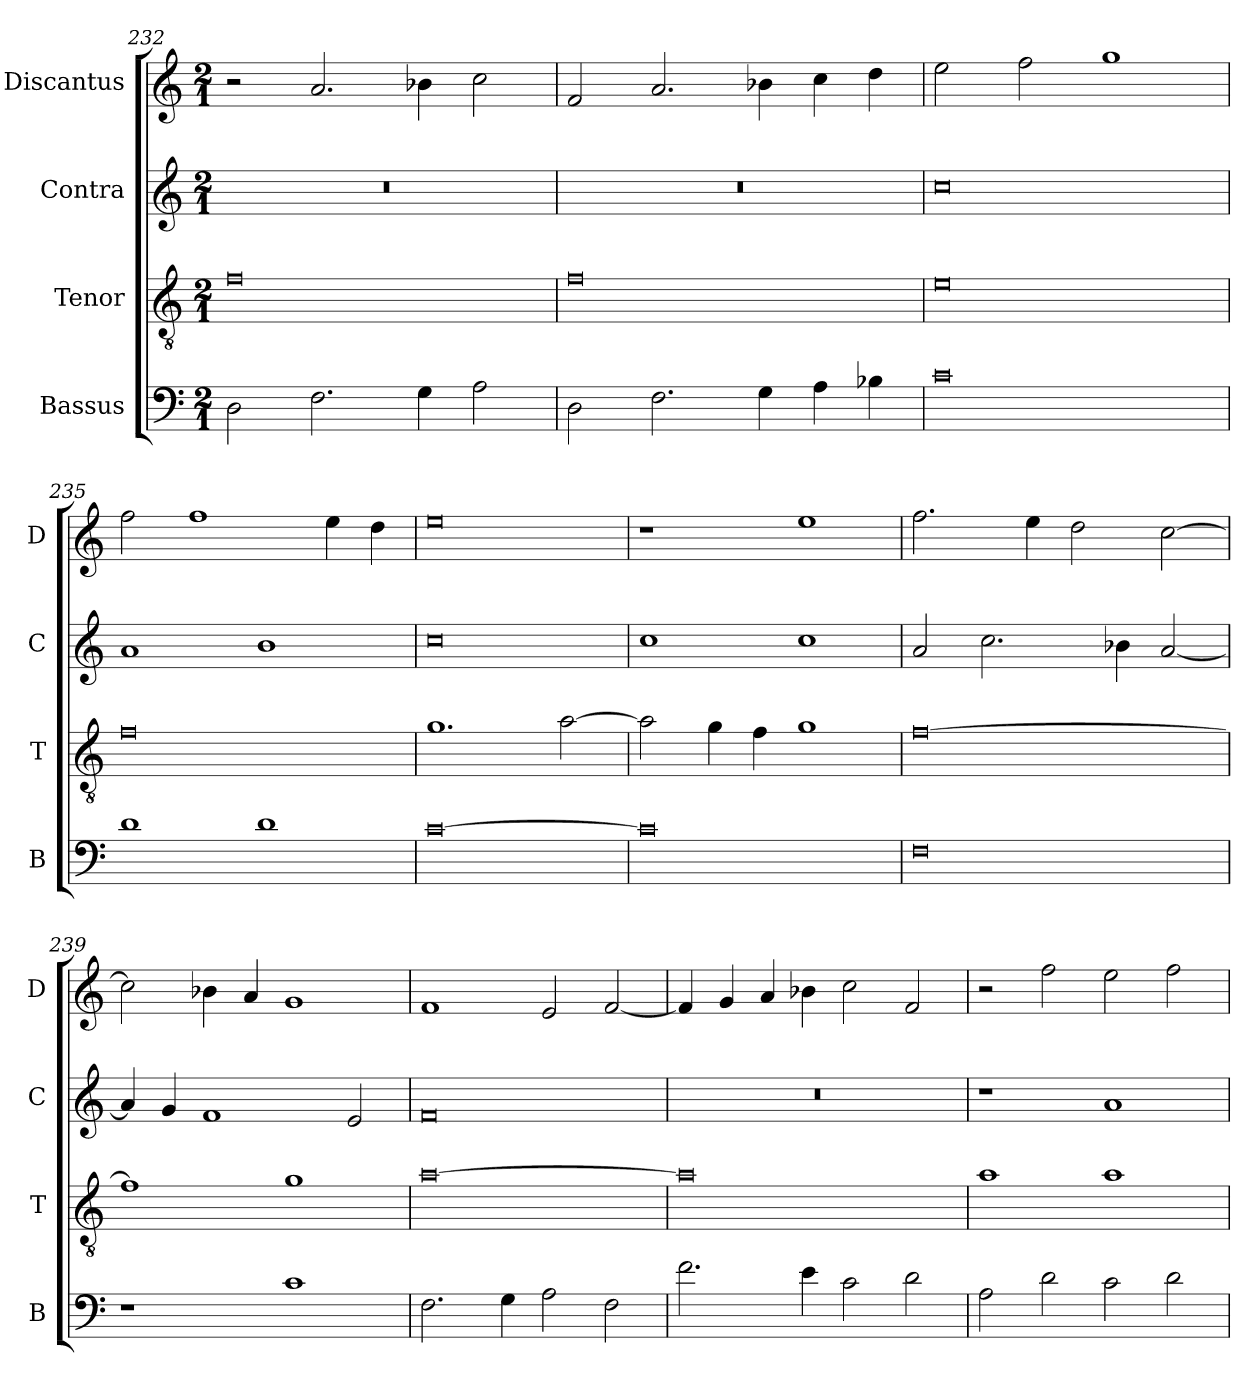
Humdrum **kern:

**kern	**kern	**kern	**kern
*part4	*part3	*part2	*part1
*staff4	*staff3	*staff2	*staff1
*I"Bassus	*I"Tenor	*I"Contra	*I"Discantus
*I'B	*I'T	*I'C	*I'D
*clefF4	*clefGv2	*clefG2	*clefG2
*k[]	*k[]	*k[]	*k[]
*M2/1	*M2/1	*M2/1	*M2/1
=232	=232	=232	=232
2D\	0f	0r	2r
2.F\	.	.	2.a/
4G\	.	.	4b-X\
2A\	.	.	2cc\
=233	=233	=233	=233
2D\	0f	0r	2f/
2.F\	.	.	2.a/
4G\	.	.	4b-X\
4A\	.	.	4cc\
4B-X\	.	.	4dd\
=234	=234	=234	=234
0c	0e	0cc	2ee\
.	.	.	2ff\
.	.	.	1gg
=235	=235	=235	=235
1d	0f	1a	2ff\
.	.	.	1ff
1d	.	1b	.
.	.	.	4ee\
.	.	.	4dd\
=236	=236	=236	=236
[0c	1.g	0cc	0ee
.	[2a\	.	.
=237	=237	=237	=237
0c]	2a\]	1cc	1r
.	4g\	.	.
.	4f\	.	.
.	1g	1cc	1ee
=238	=238	=238	=238
0F	[0f	2a/	2.ff\
.	.	2.cc\	.
.	.	.	4ee\
.	.	.	2dd\
.	.	4b-X\	.
.	.	[2a/	[2cc\
=239	=239	=239	=239
1r	1f]	4a/]	2cc\]
.	.	4g/	.
.	.	1f	4b-X\
.	.	.	4a/
1c	1g	.	1g
.	.	2e/	.
=240	=240	=240	=240
2.F\	[0a	0f	1f
4G\	.	.	.
2A\	.	.	2e/
2F\	.	.	[2f/
=241	=241	=241	=241
2.f\	0a]	0r	4f/]
.	.	.	4g/
.	.	.	4a/
4e\	.	.	4b-X\
2c\	.	.	2cc\
2d\	.	.	2f/
=242	=242	=242	=242
2A\	1a	1r	2r
2d\	.	.	2ff\
2c\	1a	1a	2ee\
2d\	.	.	2ff\
=	=	=	=
*-	*-	*-	*-
